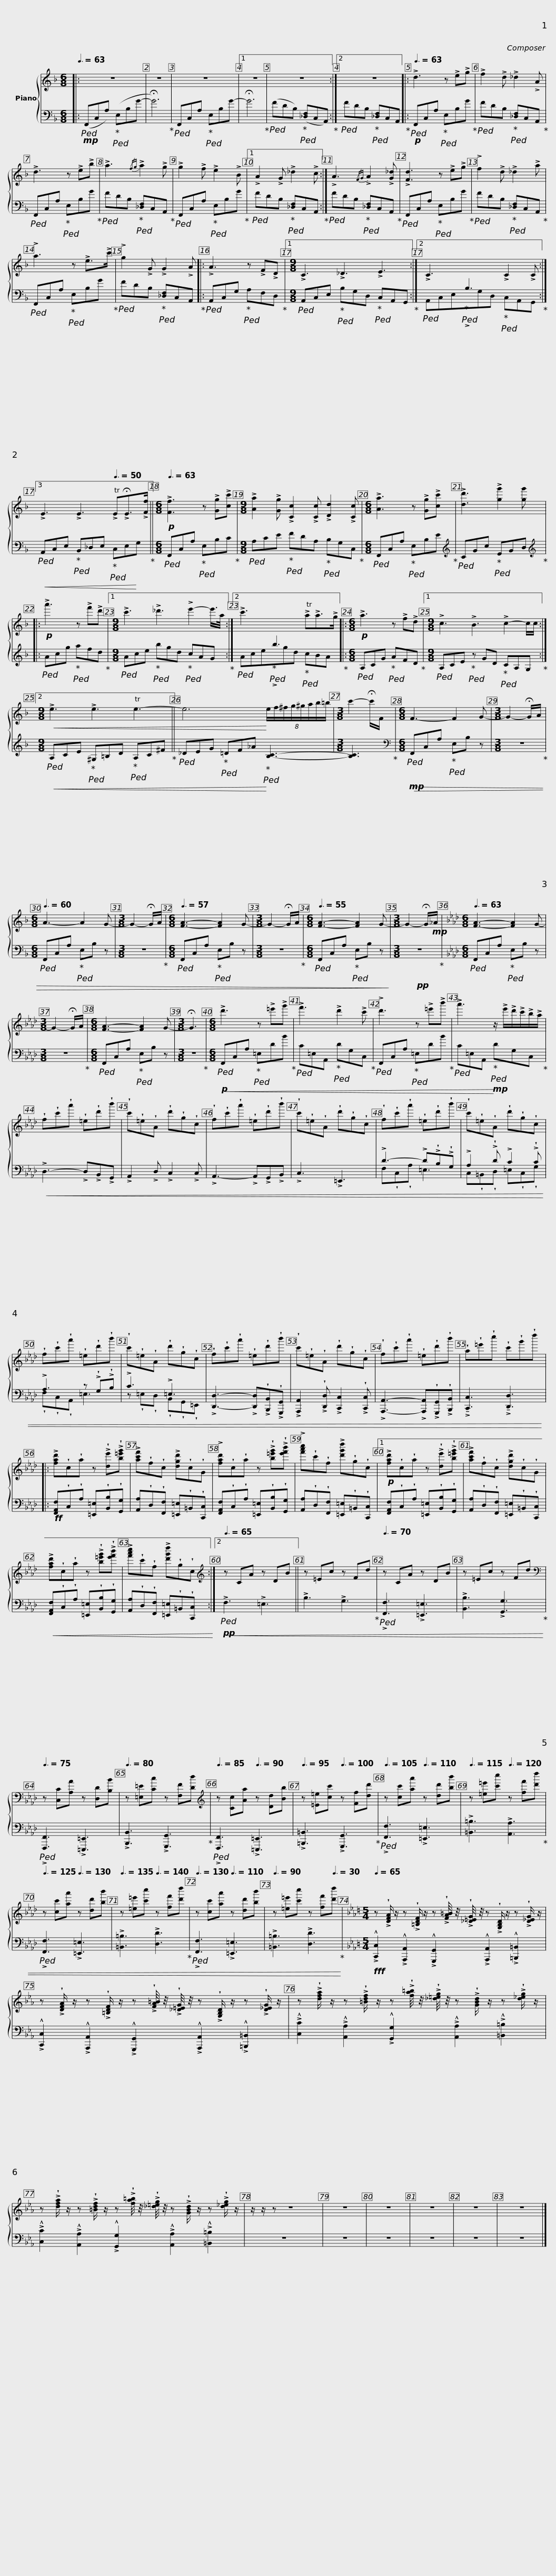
X:1
%%score { 1 | ( 2 3 ) }
L:1/8
Q:3/8=63
M:6/8
I:linebreak $
K:F
V:1 treble
V:2 bass
V:3 bass
V:1
|: z6 | z6 | z6 |1 z6 | z6 :|2 %5
 z6[Q:3/8=55] |:[Q:3/8=63] !>!d3 z !>!e!>!g |$ !>!f2 !>!d !>!_d2 !>!A | !>!d3 z !>!e!>!b | !>!a3{/fg} !>!a2 !>!g | %10
 !>!g2 !>!f !>!e2 !>!B |1 !>!A2 !>!G !>!_d2 !>!c :| !>!A3{/FG} !>!A2 !>![G_d] |$ !>![Fd]3 z !>!e!>!g | !>!f2 !>!d !>!_d2 !>!a | %15
 !>!a3 z !>!e>!>!c' | !>!g2 !>!G !>!G2 !>!A |: !>!A3 z !>!F!>!D |1[M:9/8] !>!C3 !>!_D3 !>!E3 :|2$ !>!C3 x3 !>!C2 !>!C :|3 %20
 !>!E3 !>!E3[Q:3/8=50] !>!TE!>!!fermata!E>!>![Ff] ||[M:6/8][Q:3/8=63]!p! !>![Ff]3 z !>![Gg]!>![cc'] |[M:9/8] !>![Aa]2 !>![Gg] !>![Cc]2 !>![Cc] !>![Dd]2 !>![Cc] |$[M:6/8] !>![Aa]3 z !>![Gg]!>![cc'] | !>![dd']3 !>![gg']2 [gg'] |: %25
!p! !>!a'3 z !>!f'!>!d' |1[M:9/8] !>!c'3 !>!_d'3 !>!e'2- e'/>a/ :|2 !>!c'3 x3 !>!Ta!>!a>!>!g |:$[M:6/8]!p! !>!a3 z !>!f!>!d |1[M:9/8] !>!c3 !>!B3 !>!c2- c/c/ :|2 %30
[M:9/8]!<(! !>!e3 !>!e3 Te3- ||$ e6!<)! (8:6:8e/f/^f/g/^g/a/b/=b/ |[M:3/8] c'2- !fermata!c'/F/ |[M:6/8] F3- F2 G- |[M:3/8] G2- !fermata!G/A/ | %35
[M:6/8][Q:3/8=60] A3- A2 G- |$[M:3/8] G2- !fermata!G/A/ |[M:6/8][Q:3/8=57] [FA]3- [FA]2 G- |[M:3/8] G2- !fermata!G/A/ |[M:6/8][Q:3/8=55] [FA]3- [FA]2 G- | %40
[M:3/8] G2- !fermata!G/!mp!_A/ |[K:Ab][M:6/8][Q:3/8=63] [FA]3- [FA]2 G- |[M:3/8] G2- !fermata!G/A/ |$[M:6/8] [FA]3- [FA]2 G- |[M:3/8] !fermata!G3 | %45
[M:6/8] !>!d'3 z !>!=e'!>!g' | !>!f'3 !>!d'2 !>!c' | !>!d'3 z !>!=e'!>!b' | !>!a'3 z/ !>!e'/!>!d'/!>!c'/!>!b/!>!a/ |$ !wedge!f!wedge!c'!wedge!a' !wedge!=e!wedge!d'!wedge!b' | %50
 !wedge!c'!wedge!=e!wedge!A !wedge!d'!wedge!g!wedge!c | !wedge!f!wedge!c'!wedge!a' !wedge!=e!wedge!d'!wedge!b' | !wedge!c'!wedge!=e!wedge!A !wedge!d'!wedge!g!wedge!c | !wedge!f!wedge!c'!wedge!a' !wedge!=e!wedge!d'!wedge!b' |$ !wedge!c'!wedge!=e!wedge!A !wedge!d'!wedge!g!wedge!c | %55
 !wedge!f!wedge!c'!wedge!a' !wedge!=e!wedge!d'!wedge!b' | !wedge!c'!wedge!=e!wedge!A !wedge!d'!wedge!g!wedge!c | !wedge!f!wedge!c'!wedge!a' !wedge!=e!wedge!d'!wedge!b' | !wedge!c'!wedge!=e!wedge!A !wedge!d'!wedge!g!wedge!c |$ !wedge!f!wedge!c'!wedge!a' !wedge!=e!wedge!d'!wedge!b' | %60
 !wedge!a!wedge!=e'!wedge!c'' !wedge!c'!wedge!g'!wedge!d'' |: !>![fad']!wedge!c!wedge!a z !>!!wedge![de']!>!!wedge![b=e'g'] | !>![ac'f']!wedge!f!wedge!c !>![dgd']!wedge!c!wedge!G | !>![fad']!wedge!c!wedge!a z !>!!wedge![b=e'g']!>!!wedge![e'f'b'] |$ !>![f'a'c'']!wedge!c'!wedge!f !>![d'g'd'']!wedge!g!wedge!c |1 %65
!p! !>![fad']!wedge!c!wedge!a z !>!!wedge![de']!>!!wedge![b=e'g'] | !>![ac'f']!wedge!f!wedge!c !>![dgd']!wedge!c!wedge!G | !>![fad']!wedge!c!wedge!a z !>!!wedge![b=e'g']!>!!wedge![e'f'b'] | !>![f'a'c'']!wedge!c'!wedge!f !>![d'g'd'']!wedge!g!wedge!c :|2$[K:treble][Q:3/8=65] z CA z DB || %70
 z =Ec z Fd |[Q:3/8=70] z CA z DB | z =Ec z Fd |[K:bass][Q:3/8=75] z [C,C][A,A] z [D,D][B,B] |[Q:3/8=80] z [=E,=E][Cc] z [F,F][Dd] |$ %75
[K:treble][Q:3/8=85] z [Cc][Aa][Q:3/8=90] z [Dd][Bb] |[Q:3/8=95] z [=E=e][cc'][Q:3/8=100] z [Ff][dd'] |[Q:3/8=105] z [cc'][aa'][Q:3/8=110] z [dd'][bb'] |[Q:3/8=115] z [=e=e'][c'c''][Q:3/8=120] z [ff'][d'd''] |[Q:3/8=125] z [cc'][aa'][Q:3/8=130] z [dd'][bb'] | %80
[Q:3/8=135] z [=e=e'][c'c''][Q:3/8=140] z [ff'][d'd''] |$[Q:3/8=130] z [cc'][aa'][Q:3/8=110] z [dd'][bb'] |[Q:3/8=90] z [=e=e'][c'c''][Q:3/8=70] z[Q:3/8=50] [ff'][Q:3/8=30][d'd''] |[K:Eb][M:5/4][Q:1/4=65] z !>!!wedge![DFA]/ z/ z !>!!wedge![=B,DF]/ z/ z !>!!wedge![FA=B]/4 z/4 !>!!wedge![_D=EG]/4 z/4 z !>!!wedge![G,B,D]/ z/ z !>!!wedge![D_EG]/ z/ |$ z !>!!wedge![DFA]/ z/ z !>!!wedge![=B,DF]/ z/ z !>!!wedge![FA=B]/4 z/4 !>!!wedge![_D=EG]/4 z/4 z !>!!wedge![G,B,D]/ z/ z !>!!wedge![D_EG]/ z/ | %85
 z !>!!wedge![dfa]/ z/ z !>!!wedge![=Bdf]/ z/ z !>!!wedge![fa=b]/4 z/4 !>!!wedge![_d=eg]/4 z/4 z !>!!wedge![GBd]/ z/ z !>!!wedge![d_eg]/ z/ |$ z !>!!wedge![dfa]/ z/ z !>!!wedge![=Bdf]/ z/ z !>!!wedge![fa=b]/4 z/4 !>!!wedge![_d=eg]/4 z/4 z !>!!wedge![GBd]/ z/ z !>!!wedge![d_eg]/ z/ | z/ z/ z z8 | z10 | z10 | %90
 z10 | z10 | z10 |] %93
V:2
|:!mp!!ped! (F,,C,A,)!ped-up!!ped! (E,B,G- | !fermata!G6)!ped-up! |!ped! F,,C,A,!ped-up!!ped! E,B,G- |1 !fermata!G6!ped-up! |!ped! (FDB,)!ped-up!!ped! ([_D,F,]C,A,,)!ped-up! :|2 %5
!ped! FDB,!ped-up!!ped! [_D,F,]C,A,,!ped-up! |:!p!!ped! F,,C,A,!ped-up!!ped! E,B,G!ped-up! |$!ped! FDB,!ped-up!!ped! [_D,F,]C,A,,!ped-up! |!ped! F,,C,A,!ped-up!!ped! E,B,G!ped-up! |!ped! FDB,!ped-up!!ped! [_D,F,]C,A,,!ped-up! | %10
!ped! F,,C,A,!ped-up!!ped! E,B,G!ped-up! |1!ped! FDB,!ped-up!!ped! [_D,F,]C,A,,!ped-up! :|!ped! FDB,!ped-up!!ped! [_D,F,]C,A,,!ped-up! |$!ped! F,,C,A,!ped-up!!ped! E,B,G!ped-up! |!ped! FDB,!ped-up!!ped! [_D,F,]C,A,,!ped-up! | %15
!ped! F,,C,A,!ped-up!!ped! E,B,G!ped-up! |!ped! FDB,!ped-up!!ped! [_D,F,]C,A,,!ped-up! |:!ped! A,,C,G,!ped-up!!ped! A,F,D,!ped-up! |1[M:9/8]!ped! A,,C,E,!ped-up!!ped! B,G,D,!ped-up!!ped! C,A,,G,,!ped-up! :|2$!ped! x3!ped-up!!ped! B,3!ped-up!!ped! x3!ped-up! :|3 %20
!ped!!<(! A,,C,E,!ped-up!!ped! B,,_D,E,!ped-up!!ped! C,E,!<)!G,!ped-up! ||[M:6/8]!ped! F,,C,A,!ped-up!!ped! E,B,C!ped-up! |[M:9/8]!ped! A,CE!ped-up!!ped! FDA,!ped-up!!ped! B,G,C,!ped-up! |$[M:6/8]!ped! F,,C,A,!ped-up!!ped! E,B,E!ped-up! |[K:treble]!ped! CGc!ped-up!!ped! EGB!ped-up! |: %25
[K:treble]!ped! Acg!ped-up!!ped! afd!ped-up! |1[M:9/8]!ped! Ace!ped-up!!ped! bgd!ped-up!!ped! cAG!ped-up! :|2!ped! x2 x!ped-up!!ped! b3!ped-up!!ped! x2 x!ped-up! |:$[M:6/8]!ped! A,CG!ped-up!!ped! AFD!ped-up! |1[M:9/8]!ped! A,CE!ped-up!!ped! z GD!ped-up!!ped! CA,G,!ped-up! :|2 %30
[M:9/8]!ped!!<(! A,CE!ped-up!!ped! ^G,=B,D!ped-up!!ped! A,C^F!ped-up! ||$!ped! _DEG!ped-up!!ped! =DF_A!<)!!ped-up!!ped! [B,C]3- |[M:3/8] [B,C]3!ped-up! |[M:6/8][K:bass]!mp!!ped!!>(! F,,C,A,!ped-up!!ped! E,B, z |[M:3/8] z3!ped-up! | %35
[M:6/8]!ped! F,,C,A,!ped-up!!ped! E,B, z |$[M:3/8] z3!ped-up! |[M:6/8]!ped! F,,C,A,!ped-up!!ped! E,B, z |[M:3/8] z3!ped-up! |[M:6/8]!ped! F,,C,A,!ped-up!!ped! E,B, z!>)! | %40
[M:3/8]!pp! z3!ped-up! |[K:Ab][M:6/8]!ped! F,,C,A,!ped-up!!ped! E,B, z |[M:3/8] z3!ped-up! |$[M:6/8]!ped! F,,C,A,!ped-up!!ped! E,B, z |[M:3/8] z3!ped-up! | %45
[M:6/8]!p!!ped!!<(! F,,C,A,!ped-up!!ped! =E,DB!ped-up! |!ped! C=E,A,,!ped-up!!ped! DG,C,!ped-up! |!ped! F,,C,A,!ped-up!!ped! =E,DB!ped-up! |!ped! C=E,A,,!<)!!ped-up!!mp!!ped! DG,C,!ped-up! |$!<(! !>!D,3- !>!D,!>!B,,!>!G,, | %50
 !>!A,,2 !>!D, !>!C,2 !>!C, | !>!A,,3- !>!A,,!>!G,,!>!B,, | !>!C,3 !>!=E,,3 | !>!D3- !>!D!>!!wedge!B,!>!!wedge!G, |$ !>!A,2 !>!!wedge!D !>!C2 !>!!wedge!C | %55
 !>!A,3 z !>!!wedge!G,!>!!wedge!B, | !>!C3 !>!=E,3 | !>![D,,D,]3- !>![D,,D,]!>!!wedge![B,,,B,,]!>!!wedge![G,,,G,,] | !>![A,,,A,,]2 !>!!wedge![D,,D,] !>![C,,C,]2 !>!!wedge![C,,C,] |$ !>![A,,,A,,]3- !>![A,,,A,,]!>!!wedge![G,,,G,,]!>!!wedge![B,,,B,,] | %60
 !>!!tenuto![C,,C,]3 !>!!tenuto![D,,D,]3!<)! |:!ff! [F,,A,,F,]!wedge!C,!wedge!A, [=E,,=E,]!wedge![B,,B,]!wedge![G,,G,] | [A,,A,]!wedge!D,!wedge![F,,F,] [=E,,=E,]!wedge!=B,,!wedge![C,,C,] | [F,,A,,F,]!wedge!C,!wedge!A, [=E,,=E,]!wedge![B,,B,]!wedge![G,,G,] |$ [A,,A,]!wedge!D,!wedge![F,,F,] [=E,,=E,]!wedge!=B,,!wedge![C,,C,] |1 %65
 [F,,A,,F,]!wedge!C,!wedge!A, [=E,,=E,]!wedge![B,,B,]!wedge![G,,G,] | [A,,A,]!wedge!D,!wedge![F,,F,] [=E,,=E,]!wedge!=B,,!wedge![C,,C,] |!<(! [F,,A,,F,]!wedge!C,!wedge!A, [=E,,=E,]!wedge![B,,B,]!wedge![G,,G,] | [A,,A,]!wedge!D,!wedge![F,,F,] [=E,,=E,]!wedge!=B,,!wedge![C,,C,]!<)! :|2$!pp!!ped!!<(! !>!F,3 !>!=E,3 || %70
 !>!B,3 !>!G,3!ped-up! |!ped! !>![F,,F,]3 !>![=E,,=E,]3 | !>![B,,B,]3 !>![G,,G,]3!ped-up! |!ped! !>![F,,,F,,]3 !>![=E,,,=E,,]3 | !>![B,,,B,,]3 !>![G,,,G,,]3!ped-up! |$ %75
!ped! !>![F,,,F,,]3 !>![=E,,,=E,,]3 | !>![=B,,,=B,,]3 !>![G,,,G,,]3!ped-up! |!ped! !>![F,,F,]3 !>![=E,,=E,]3 | !>![=B,,=B,]3 !>![A,,A,]3!ped-up! |!ped! !>![F,,F,]3 !>![=E,,=E,]3 | %80
 !>![=B,,=B,]3 !>![D,D]3!ped-up! |$!ped! !>![F,,F,]3 !>![=E,,=E,]3 | !>![=B,,=B,]3 !>![D,D]3!<)!!ped-up! |[K:Eb][M:5/4]!fff! !>!!^![C,,C,]2 !>!!^![A,,,A,,]2 !>!!^![G,,,G,,]2 !>!!^![A,,,A,,]2 !>!!^![=B,,,=B,,]2 |$ !>!!^![C,,C,]2 !>!!^![A,,,A,,]2 !>!!^![G,,,G,,]2 !>!!^![A,,,A,,]2 !>!!^![=B,,,=B,,]2 | %85
 !>!!^![C,C]2 !>!!^![A,,A,]2 !>!!^![G,,G,]2 !>!!^![A,,A,]2 !>!!^![=B,,=B,]2 |$ !>!!^![C,C]2 !>!!^![A,,A,]2 !>!!^![G,,G,]2 !>!!^![A,,A,]2 !>!!^![=B,,=B,]2 | z10 | z10 | z10 | %90
 z10 | z10 | z10 |] %93
V:3
|: x6 | x6 | x6 |1 x6 | x6 :|2 %5
 x6 |: x6 |$ x6 | x6 | x6 | %10
 x6 |1 x6 :| x6 |$ x6 | x6 | %15
 x6 | x6 |: x6 |1[M:9/8] x9 :|2$ A,,C,E,!>!xG,D, C,A,,G,, :|3 %20
 x9 ||[M:6/8] x6 |[M:9/8] x9 |$[M:6/8] x6 |[K:treble] x6 |: %25
[K:treble] x6 |1[M:9/8] x9 :|2 Ace!>!xgd cBA |:$[M:6/8] x6 |1[M:9/8] x9 :|2 %30
[M:9/8] x9 ||$ x9 |[M:3/8] x3 |[M:6/8][K:bass] x6 |[M:3/8] x3 | %35
[M:6/8] x6 |$[M:3/8] x3 |[M:6/8] x6 |[M:3/8] x3 |[M:6/8] x6 | %40
[M:3/8] x3 |[K:Ab][M:6/8] x6 |[M:3/8] x3 |$[M:6/8] x6 |[M:3/8] x3 | %45
[M:6/8] x6 | x6 | x6 | x6 |$ x6 | %50
 x6 | x6 | x6 | F,!wedge!C,!wedge!A, =E,3 |$ C,!wedge!=B,,!wedge!D, =E,!wedge!C,!wedge!G, | %55
 !wedge!F,!wedge!C,!wedge!A,, =E,3 | z !wedge!=E,!wedge!D, !wedge!B,,!wedge!G,,!wedge!=E,, | x6 | x6 |$ x6 | %60
 x6 |: x6 | x6 | x6 |$ x6 |1 %65
 x6 | x6 | x6 | x6 :|2$ x6 || %70
 x6 | x6 | x6 | x6 | x6 |$ %75
 x6 | x6 | x6 | x6 | x6 | %80
 x6 |$ x6 | x6 |[K:Eb][M:5/4] x10 |$ x10 | %85
 x10 |$ x10 | x10 | x10 | x10 | %90
 x10 | x10 | x10 |] %93
